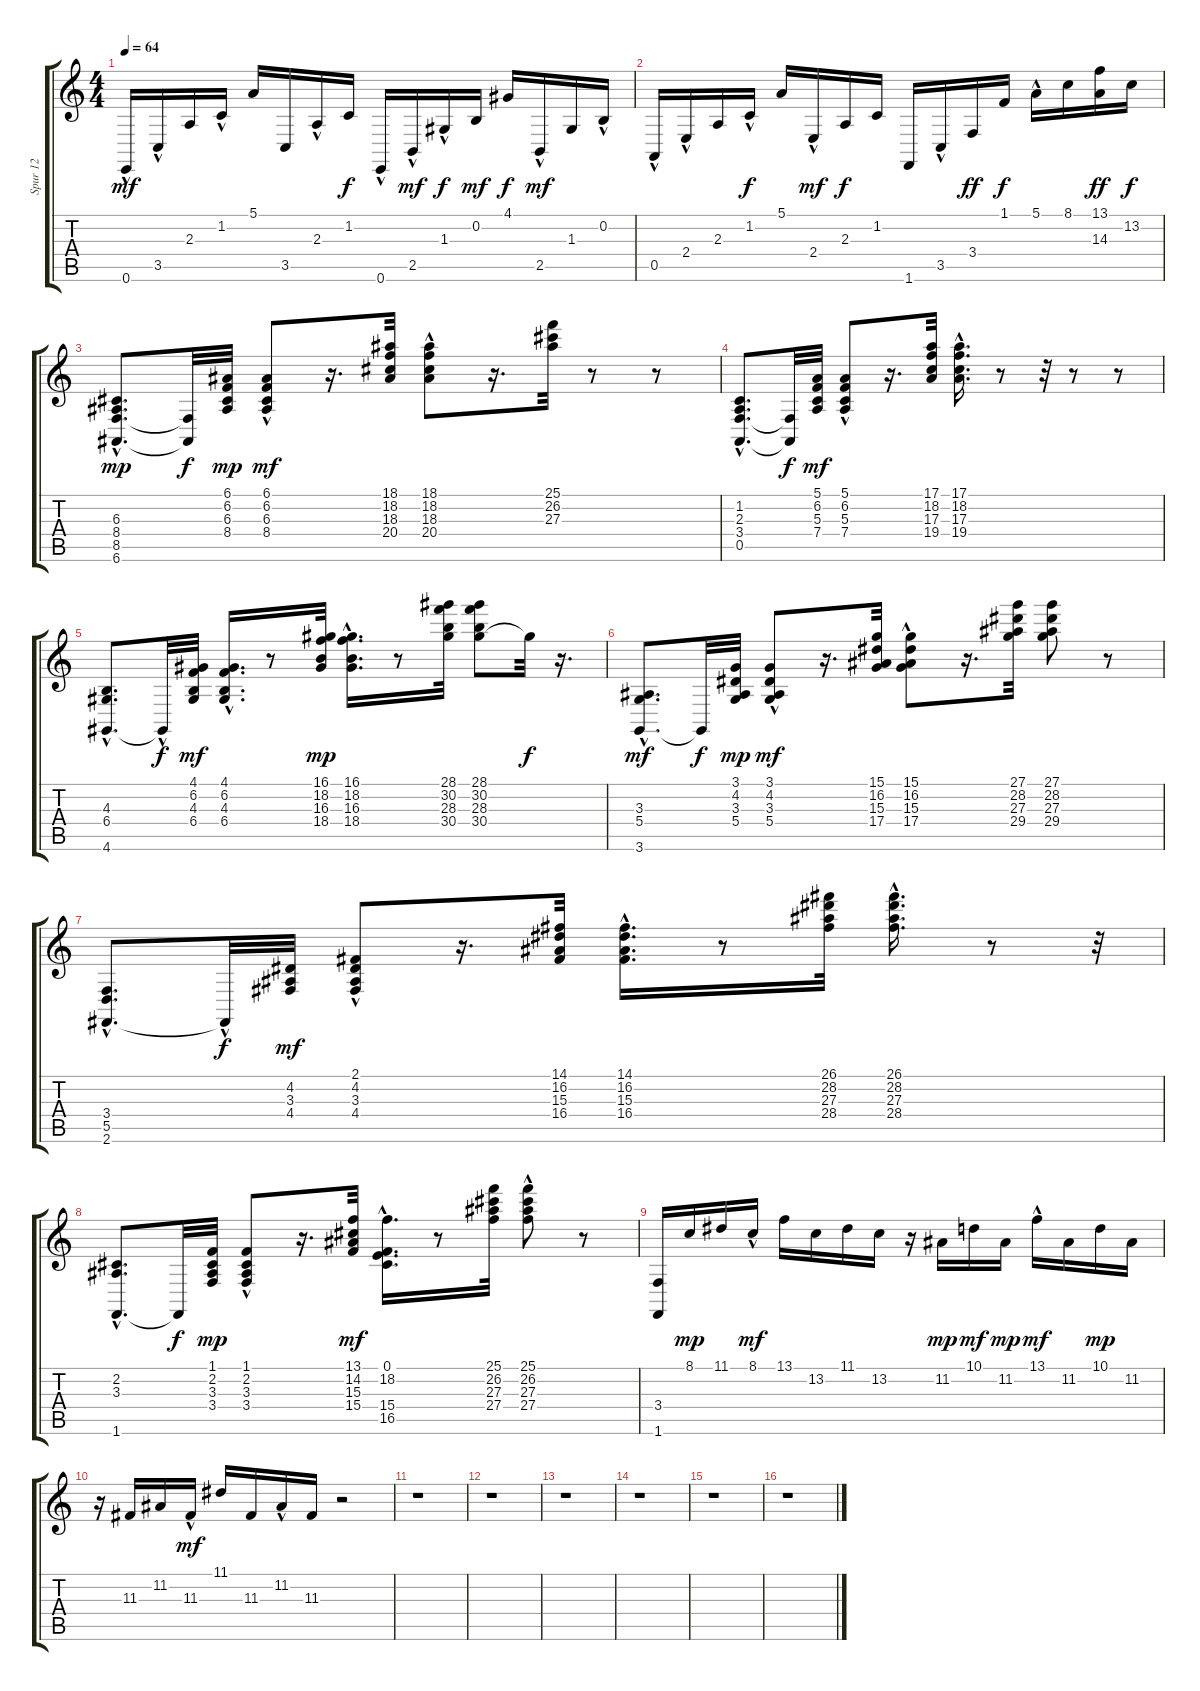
\track ("Spur 12" "Spur 12") {instrument brightacousticpiano}
\staff {score tabs}
\tuning (E4 B3 G3 D3 A2 E2) {hide}
\ts (4 4)
\tempo 64
\clef g2
\ks c
0.6{hac}.16{dy mf} 3.5{hac}.16 2.3.16 1.2{hac}.16 5.1.16 3.5.16 2.3{hac}.16 1.2.16{dy f} 0.6{hac}.16 2.5{hac}.16{dy mf} 1.3{hac}.16{dy f} 0.2.16{dy mf} 4.1.16{dy f} 2.5{hac}.16{dy mf} 1.3.16 0.2{hac}.16 |
0.5{hac}.16 2.4{hac}.16 2.3.16 1.2{hac}.16{dy f} 5.1.16 2.4{hac}.16{dy mf} 2.3.16{dy f} 1.2.16 1.6.16 3.5{hac}.16 3.4.16{dy ff} 1.1.16{dy f} 5.1{hac}.16 8.1.16 (13.1 14.3).16{dy ff} 13.2.16{dy f} |
(6.3 8.4 8.5{hac} 6.6{hac}).8{d dy mp} (8.5{t} 6.6{t}).32{dy f} (6.1 6.2 6.3 8.4).32{dy mp} (6.1 6.2{hac} 6.3{hac} 8.4{hac}).8{dy mf} r.16{d} (18.1 18.2 18.3 20.4).32 (18.1 18.2{hac} 18.3{hac} 20.4{hac}).8 r.16{d} (25.1 26.2 27.3).32 r.8 r.8 |
(1.2 2.3 3.4{hac} 0.5{hac}).8{d} (3.4{t} 0.5{t}).32{dy f} (5.1 6.2 5.3 7.4).32{dy mf} (5.1 6.2{hac} 5.3{hac} 7.4{hac}).8 r.16{d} (17.1 18.2 17.3 19.4).32 (17.1{hac} 18.2{hac} 17.3{hac} 19.4).16{d} r.8 r.32 r.8 r.8 |
(4.3 6.4 4.6{hac}).8{d} 4.6{hac t}.32{dy f} (4.1 6.2 4.3 6.4).32{dy mf} (4.1{hac} 6.2{hac} 4.3{hac} 6.4{hac}).16{d} r.8 (16.1 18.2 16.3 18.4).32{dy mp} (16.1{hac} 18.2{hac} 16.3{hac} 18.4{hac}).16{d} r.8 (28.1 30.2 28.3 30.4).32 (28.1 30.2 28.3 30.4).8 30.4{t}.32{dy f} r.16{d} |
(3.3 5.4 3.6{hac}).8{d dy mf} 3.6{t}.32{dy f} (3.1 4.2 3.3 5.4).32{dy mp} (3.1 4.2 3.3{hac} 5.4{hac}).8{dy mf} r.16{d} (15.1 16.2 15.3 17.4).32 (15.1 16.2 15.3{hac} 17.4{hac}).8 r.16{d} (27.1 28.2 27.3 29.4).32 (27.1 28.2 27.3 29.4).8 r.8 |
(3.4 5.5 2.6{hac}).8{d} 2.6{hac t}.32{dy f} (4.2 3.3 4.4).32{dy mf} (2.1 4.2 3.3{hac} 4.4{hac}).8 r.16{d} (14.1 16.2 15.3 16.4).32 (14.1{hac} 16.2{hac} 15.3{hac} 16.4{hac}).16{d} r.8 (26.1 28.2 27.3 28.4).32 (26.1{hac} 28.2{hac} 27.3{hac} 28.4{hac}).16{d} r.8 r.32 |
(2.2 3.3{hac} 1.6{hac}).8{d} 1.6{t}.32{dy f} (1.1 2.2 3.3 3.4).32{dy mp} (1.1 2.2{hac} 3.3{hac} 3.4{hac}).8 r.16{d} (13.1 14.2 15.3 15.4).32{dy mf} (0.1{hac} 18.2{hac} 15.4{hac} 16.5{hac}).16{d} r.8 (25.1 26.2 27.3 27.4).32 (25.1{hac} 26.2 27.3 27.4).8 r.8 |
(3.4 1.6).16 8.1.16{dy mp} 11.1.16 8.1{hac}.16{dy mf} 13.1.16 13.2.16 11.1.16 13.2.16 r.16 11.2.16{dy mp} 10.1.16{dy mf} 11.2.16{dy mp} 13.1{hac}.16{dy mf} 11.2.16 10.1.16{dy mp} 11.2.16 |
r.16 11.3.16 11.2.16 11.3{hac}.16{dy mf} 11.1.16 11.3.16 11.2{hac}.16 11.3.16 r.2 |
r.1 |
r.1 |
r.1 |
r.1 |
r.1 |
r.1
